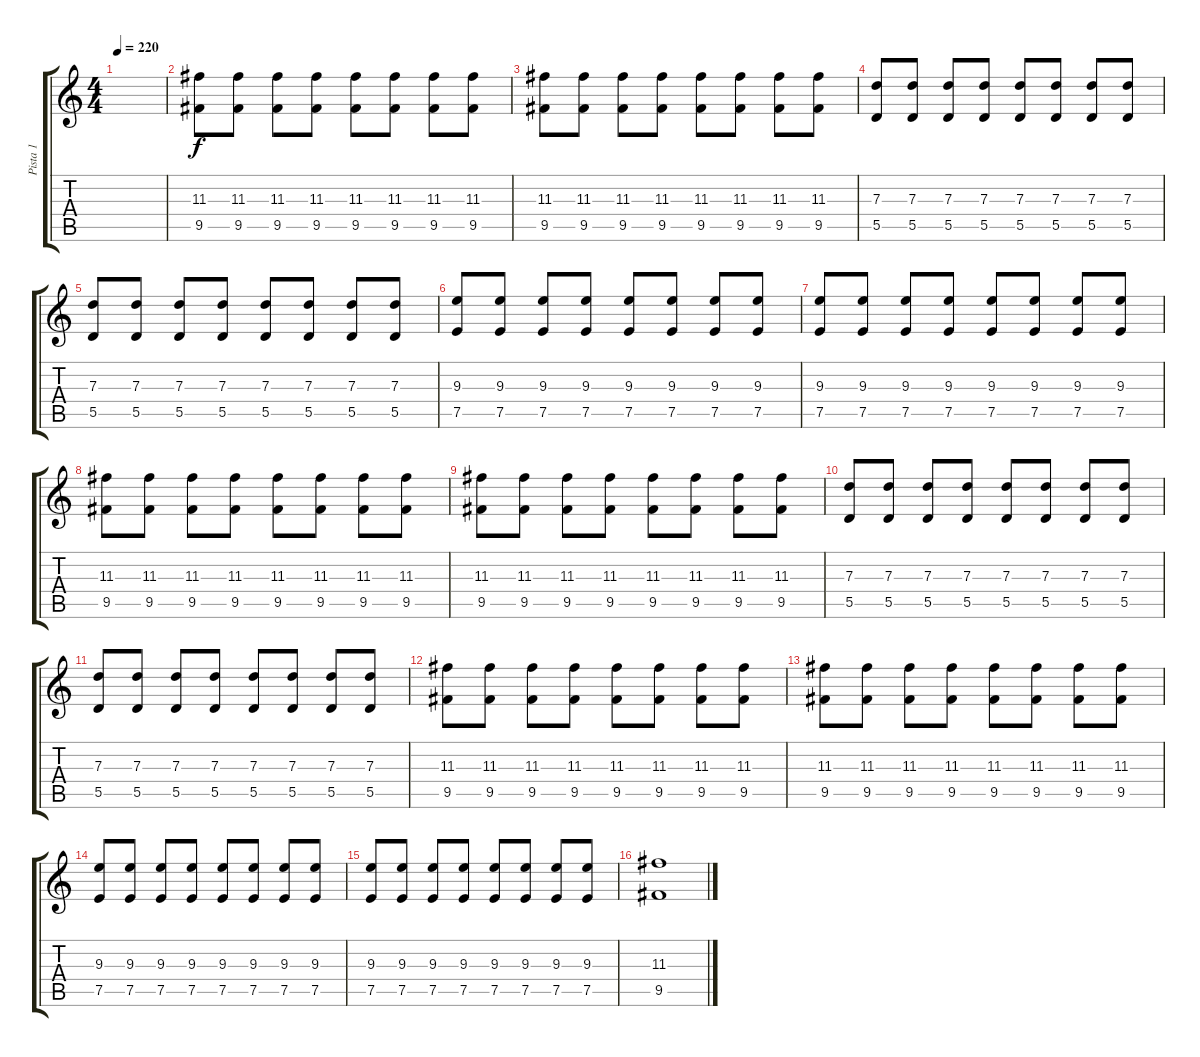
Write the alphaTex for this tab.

\track ("Pista 1" "Pista 1") {instrument distortionguitar}
\staff {score tabs}
\tuning (E4 B3 G3 D3 A2 E2) {hide}
\ts (4 4)
\tempo 220
\clef g2
\ks c
|
(11.3 9.5).8 (11.3 9.5).8 (11.3 9.5).8 (11.3 9.5).8 (11.3 9.5).8 (11.3 9.5).8 (11.3 9.5).8 (11.3 9.5).8 |
(11.3 9.5).8 (11.3 9.5).8 (11.3 9.5).8 (11.3 9.5).8 (11.3 9.5).8 (11.3 9.5).8 (11.3 9.5).8 (11.3 9.5).8 |
(7.3 5.5).8 (7.3 5.5).8 (7.3 5.5).8 (7.3 5.5).8 (7.3 5.5).8 (7.3 5.5).8 (7.3 5.5).8 (7.3 5.5).8 |
(7.3 5.5).8 (7.3 5.5).8 (7.3 5.5).8 (7.3 5.5).8 (7.3 5.5).8 (7.3 5.5).8 (7.3 5.5).8 (7.3 5.5).8 |
(9.3 7.5).8 (9.3 7.5).8 (9.3 7.5).8 (9.3 7.5).8 (9.3 7.5).8 (9.3 7.5).8 (9.3 7.5).8 (9.3 7.5).8 |
(9.3 7.5).8 (9.3 7.5).8 (9.3 7.5).8 (9.3 7.5).8 (9.3 7.5).8 (9.3 7.5).8 (9.3 7.5).8 (9.3 7.5).8 |
(11.3 9.5).8 (11.3 9.5).8 (11.3 9.5).8 (11.3 9.5).8 (11.3 9.5).8 (11.3 9.5).8 (11.3 9.5).8 (11.3 9.5).8 |
(11.3 9.5).8 (11.3 9.5).8 (11.3 9.5).8 (11.3 9.5).8 (11.3 9.5).8 (11.3 9.5).8 (11.3 9.5).8 (11.3 9.5).8 |
(7.3 5.5).8 (7.3 5.5).8 (7.3 5.5).8 (7.3 5.5).8 (7.3 5.5).8 (7.3 5.5).8 (7.3 5.5).8 (7.3 5.5).8 |
(7.3 5.5).8 (7.3 5.5).8 (7.3 5.5).8 (7.3 5.5).8 (7.3 5.5).8 (7.3 5.5).8 (7.3 5.5).8 (7.3 5.5).8 |
(11.3 9.5).8 (11.3 9.5).8 (11.3 9.5).8 (11.3 9.5).8 (11.3 9.5).8 (11.3 9.5).8 (11.3 9.5).8 (11.3 9.5).8 |
(11.3 9.5).8 (11.3 9.5).8 (11.3 9.5).8 (11.3 9.5).8 (11.3 9.5).8 (11.3 9.5).8 (11.3 9.5).8 (11.3 9.5).8 |
(9.3 7.5).8 (9.3 7.5).8 (9.3 7.5).8 (9.3 7.5).8 (9.3 7.5).8 (9.3 7.5).8 (9.3 7.5).8 (9.3 7.5).8 |
(9.3 7.5).8 (9.3 7.5).8 (9.3 7.5).8 (9.3 7.5).8 (9.3 7.5).8 (9.3 7.5).8 (9.3 7.5).8 (9.3 7.5).8 |
(11.3 9.5).1
